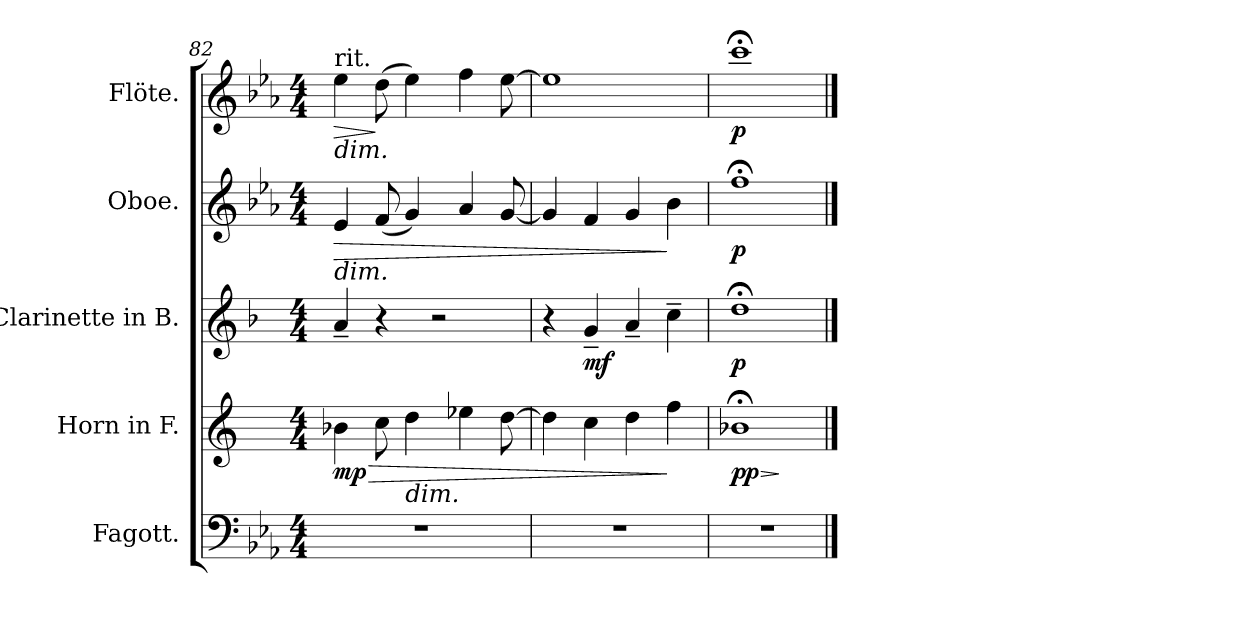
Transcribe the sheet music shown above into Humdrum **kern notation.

**kern	**kern	**dynam	**kern	**dynam	**kern	**dynam	**kern	**dynam
*part5	*part4	*part4	*part3	*part3	*part2	*part2	*part1	*part1
*staff5	*staff4	*staff4	*staff3	*staff3	*staff2	*staff2	*staff1	*staff1
*I"Fagott.	*I"Horn in F.	*	*I"Clarinette in B.	*	*I"Oboe.	*	*I"Flöte.	*
*I'Fag.	*I'Horn.	*	*I'Cl.	*	*I'Ob.	*	*I'Fl.	*
*clefF4	*clefG2	*	*clefG2	*	*clefG2	*	*clefG2	*
*	*ITrd4c7	*	*ITrd1c2	*	*	*	*	*
*k[b-e-a-]	*k[b-]	*	*k[b-e-a-]	*	*k[b-e-a-]	*	*k[b-e-a-]	*
*E-:	*F:	*	*E-:	*	*E-:	*	*E-:	*
*M4/4	*M4/4	*	*M4/4	*	*M4/4	*	*M4/4	*
=82	=82	=82	=82	=82	=82	=82	=82	=82
!	!	!	!	!	!	!	!LO:TX:t=rit.	!
!	!	!	!	!	!	!	!LO:TX:b:i:t=dim.	!
!	!	!	!	!	!LO:TX:b:i:t=dim.	!	!	!
!	!	!LO:HP:b	!	!	!	!LO:HP:b	!	!LO:HP:b
1r	4e-Xi\	> mp	4g~i/	.	4e-i/	>	4ee-i\	>
.	8fi\	.	4r	.	(8fi/	.	(8ddi\	]
!	!LO:TX:b:i:t=dim.	!	!	!	!	!	!	!
.	4gi\	.	.	.	4gi/)	.	4ee-i\)	.
.	.	.	2r	.	.	.	.	.
.	4a-Xi\	.	.	.	4a-i/	.	4ffi\	.
.	[8gi\	.	.	.	[8gi/	.	[8ee-i\	.
=83	=83	=83	=83	=83	=83	=83	=83	=83
1r	4gi\]	.	4r	.	4gi/]	.	1ee-i]	.
.	4fi\	.	4f~i/	mf	4fi/	.	.	.
.	4gi\	.	4g~i/	.	4gi/	.	.	.
.	4b-i\	]	4b-~i\	.	4b-i\	]	.	.
=84	=84	=84	=84	=84	=84	=84	=84	=84
!	!	!LO:HP:b	!	!	!	!	!	!
1r	1e-X;i	> pp	1cc;i	p	1ff;i	p	1ccc;i	p
.	.	]	.	.	.	.	.	.
==	==	==	==	==	==	==	==	==
*-	*-	*-	*-	*-	*-	*-	*-	*-
